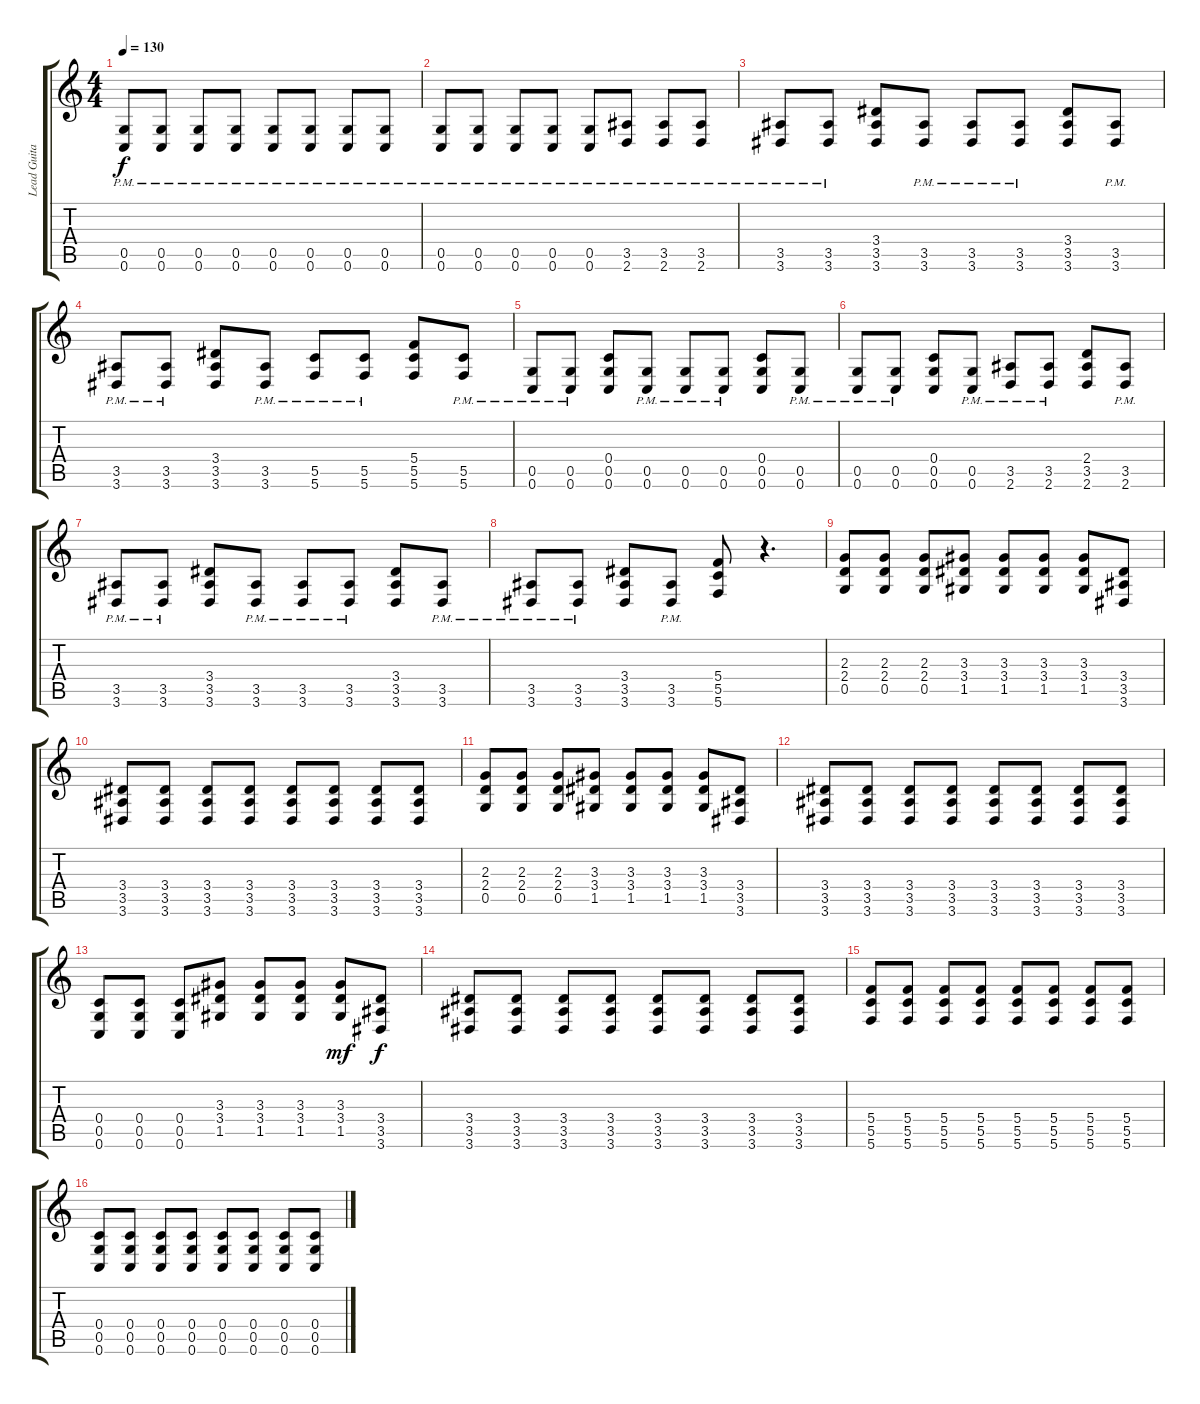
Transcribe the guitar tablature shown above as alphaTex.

\track ("Lead Guitar" "Lead Guita") {instrument distortionguitar}
\staff {score tabs}
\tuning (D4 A3 F3 C3 G2 C2) {hide}
\ts (4 4)
\tempo 130
\clef g2
\ks c
(0.5{pm} 0.6{pm}).8{dy f} (0.5{pm} 0.6{pm}).8 (0.5{pm} 0.6{pm}).8 (0.5{pm} 0.6{pm}).8 (0.5{pm} 0.6{pm}).8 (0.5{pm} 0.6{pm}).8 (0.5{pm} 0.6{pm}).8 (0.5{pm} 0.6{pm}).8 |
(0.5{pm} 0.6{pm}).8 (0.5{pm} 0.6{pm}).8 (0.5{pm} 0.6{pm}).8 (0.5{pm} 0.6{pm}).8 (0.5{pm} 0.6{pm}).8 (3.5{pm} 2.6{pm}).8 (3.5{pm} 2.6{pm}).8 (3.5{pm} 2.6{pm}).8 |
(3.5{pm} 3.6{pm}).8 (3.5{pm} 3.6{pm}).8 (3.4 3.5 3.6).8 (3.5{pm} 3.6{pm}).8 (3.5{pm} 3.6{pm}).8 (3.5{pm} 3.6{pm}).8 (3.4 3.5 3.6).8 (3.5{pm} 3.6{pm}).8 |
(3.5{pm} 3.6{pm}).8 (3.5{pm} 3.6{pm}).8 (3.4 3.5 3.6).8 (3.5{pm} 3.6{pm}).8 (5.5{pm} 5.6{pm}).8 (5.5{pm} 5.6{pm}).8 (5.4 5.5 5.6).8 (5.5{pm} 5.6{pm}).8 |
(0.5{pm} 0.6{pm}).8 (0.5{pm} 0.6{pm}).8 (0.4 0.5 0.6).8 (0.5{pm} 0.6{pm}).8 (0.5{pm} 0.6{pm}).8 (0.5{pm} 0.6{pm}).8 (0.4 0.5 0.6).8 (0.5{pm} 0.6{pm}).8 |
(0.5{pm} 0.6{pm}).8 (0.5{pm} 0.6{pm}).8 (0.4 0.5 0.6).8 (0.5{pm} 0.6{pm}).8 (3.5{pm} 2.6{pm}).8 (3.5{pm} 2.6{pm}).8 (2.4 3.5 2.6).8 (3.5{pm} 2.6{pm}).8 |
(3.5{pm} 3.6{pm}).8 (3.5{pm} 3.6{pm}).8 (3.4 3.5 3.6).8 (3.5{pm} 3.6{pm}).8 (3.5{pm} 3.6{pm}).8 (3.5{pm} 3.6{pm}).8 (3.4 3.5 3.6).8 (3.5{pm} 3.6{pm}).8 |
(3.5{pm} 3.6{pm}).8 (3.5{pm} 3.6{pm}).8 (3.4 3.5 3.6).8 (3.5{pm} 3.6{pm}).8 (5.4 5.5 5.6).8 r.4{d} |
(2.3 2.4 0.5).8 (2.3 2.4 0.5).8 (2.3 2.4 0.5).8 (3.3 3.4 1.5).8 (3.3 3.4 1.5).8 (3.3 3.4 1.5).8 (3.3 3.4 1.5).8 (3.4 3.5 3.6).8 |
(3.4 3.5 3.6).8 (3.4 3.5 3.6).8 (3.4 3.5 3.6).8 (3.4 3.5 3.6).8 (3.4 3.5 3.6).8 (3.4 3.5 3.6).8 (3.4 3.5 3.6).8 (3.4 3.5 3.6).8 |
(2.3 2.4 0.5).8 (2.3 2.4 0.5).8 (2.3 2.4 0.5).8 (3.3 3.4 1.5).8 (3.3 3.4 1.5).8 (3.3 3.4 1.5).8 (3.3 3.4 1.5).8 (3.4 3.5 3.6).8 |
(3.4 3.5 3.6).8 (3.4 3.5 3.6).8 (3.4 3.5 3.6).8 (3.4 3.5 3.6).8 (3.4 3.5 3.6).8 (3.4 3.5 3.6).8 (3.4 3.5 3.6).8 (3.4 3.5 3.6).8 |
(0.4 0.5 0.6).8 (0.4 0.5 0.6).8 (0.4 0.5 0.6).8 (3.3 3.4 1.5).8 (3.3 3.4 1.5).8 (3.3 3.4 1.5).8 (3.3 3.4 1.5).8{dy mf} (3.4 3.5 3.6).8{dy f} |
(3.4 3.5 3.6).8 (3.4 3.5 3.6).8 (3.4 3.5 3.6).8 (3.4 3.5 3.6).8 (3.4 3.5 3.6).8 (3.4 3.5 3.6).8 (3.4 3.5 3.6).8 (3.4 3.5 3.6).8 |
(5.4 5.5 5.6).8 (5.4 5.5 5.6).8 (5.4 5.5 5.6).8 (5.4 5.5 5.6).8 (5.4 5.5 5.6).8 (5.4 5.5 5.6).8 (5.4 5.5 5.6).8 (5.4 5.5 5.6).8 |
(0.4 0.5 0.6).8 (0.4 0.5 0.6).8 (0.4 0.5 0.6).8 (0.4 0.5 0.6).8 (0.4 0.5 0.6).8 (0.4 0.5 0.6).8 (0.4 0.5 0.6).8 (0.4 0.5 0.6).8
